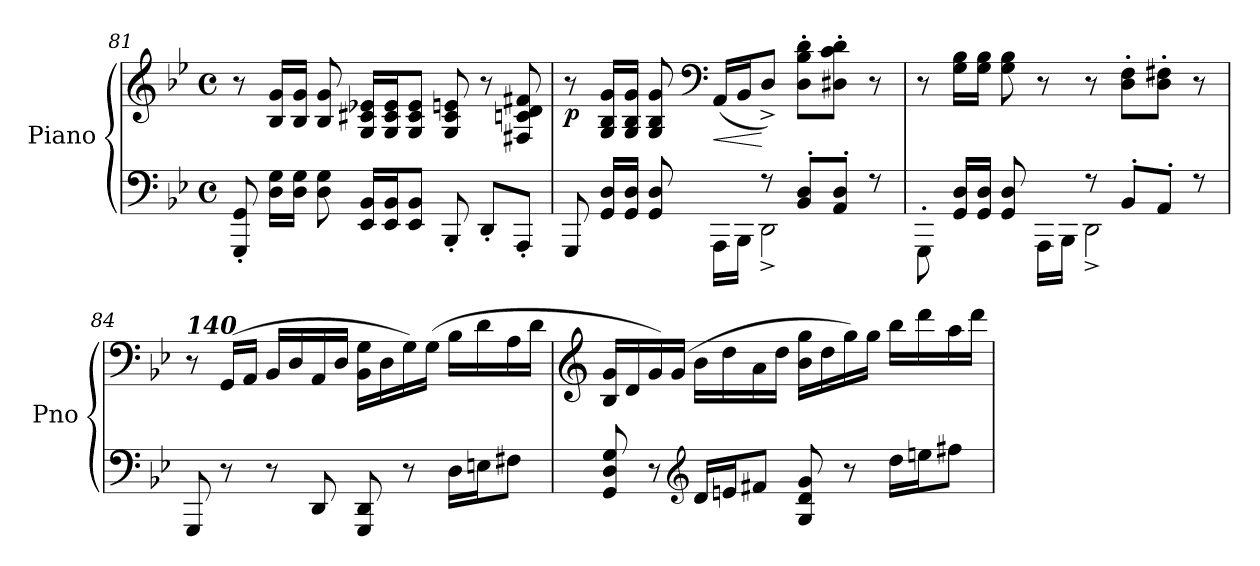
**kern	**kern	**dynam
*part1	*part1	*part1
*staff2	*staff1	*staff1/2
*I"Piano	*	*
*I'Pno	*	*
*clefF4	*clefG2	*
*k[b-e-]	*k[b-e-]	*
*M4/4	*M4/4	*
*met(c)	*met(c)	*
=81	=81	=81
8GGG/' 8GG/'	8r	.
16D\ 16G\LL	16B-/ 16g/LL	.
16D\ 16G\JJ	16B-/ 16g/JJ	.
8D\ 8G\	8B-/ 8g/	.
16EE-/ 16BB-/LL	16G/ 16c#X/ 16e-X/LL	.
16EE-/ 16BB-/J	16G/ 16c#/ 16e-/J	.
8EE-/ 8BB-/J	8G/ 8c#/ 8e-/J	.
8BBB-'/	8G/ 8c#/ 8en/	.
8DD'/L	8r	.
8AAA'/J	8F#X/ 8cn/ 8d/ 8f#X/	.
!!LO:LB:g=z
=82	=82	=82
*^	*	*
!	!	!	!LO:DY:b
8GGG/	2ryy	8r	p
16GG/ 16D/LL	.	16G/ 16B-/ 16g/LL	.
16GG/ 16D/JJ	.	16G/ 16B-/ 16g/JJ	.
8GG/ 8D/	.	8G/ 8B-/ 8g/	.
*	*	*clefF4	*
!	!	!	!LO:HP:b
16AAA\LL	.	(<16AA/LL	<
16BBB-\JJ	.	16BB-/J	.
8r	2DD^\	8D^/J)	[
8BB-/' 8D/'L	.	8D\' 8B-\' 8d\'L	.
8AA/' 8D/'J	.	8D#X\' 8c\' 8d\'J	.
8r	.	8r	.
=83	=83	=83	=83
!	!	!	!LO:DY:b
8GGG'\	2ryy	8r	other-dynamics
16GG/ 16D/LL	.	16G\ 16B-\LL	.
16GG/ 16D/JJ	.	16G\ 16B-\JJ	.
8GG/ 8D/	.	8G\ 8B-\	.
16AAA\LL	.	8r	.
16BBB-\JJ	.	.	.
8r	2DD^\	8r	.
8BB-'/L	.	8D\' 8F\'L	.
8AA'/J	.	8D\' 8F#X\'J	.
8r	.	8r	.
*v	*v	*	*
=84	=84	=84
!	!LO:TX:a:Bi:t=140	!
!	!	!LO:DY:b
8GGG/	8r	other-dynamics
8r	(>16GG/LL	.
.	16AA/JJ	.
8r	16BB-/LL	.
.	16D/	.
8DD/	16AA/	.
.	16D/JJ	.
8GGG/ 8DD/	16BB-\ 16G\LL	.
.	16D\	.
8r	16G\)	.
.	(>16G\JJ	.
16D\LL	16B-\LL	.
16En\J	16d\	.
8F#X\J	16A\	.
.	16d\JJ	.
!!LO:LB:g=z
=85	=85	=85
*	*clefG2	*
8GG/ 8D/ 8G/	16B-/ 16g/LL	.
.	16d/	.
8r	16g/)	.
.	(>16g/JJ	.
*clefG2	*	*
16d/LL	16b-\LL	.
16en/J	16dd\	.
8f#X/J	16a\	.
.	16dd\JJ	.
8G/ 8d/ 8g/	16b-\ 16gg\LL	.
.	16dd\	.
8r	16gg\)	.
.	16gg\JJ	.
16dd\LL	16bb-\LL	.
16een\J	16ddd\	.
8ff#X\J	16aa\	.
.	16ddd\JJ	.
=	=	=
*-	*-	*-
